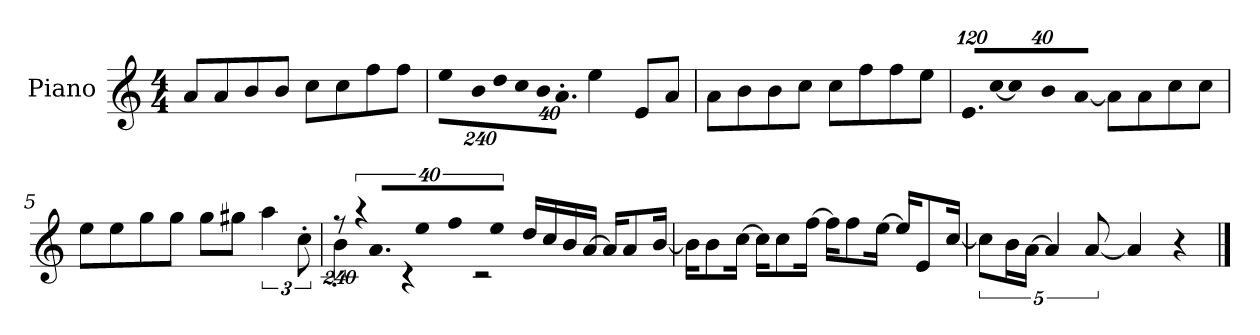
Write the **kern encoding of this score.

**kern
*part1
*staff1
*I"Piano
*I'P-no
*clefG2
*k[]
*M4/4
*MM90
=1
8a/L
8a/
8b/
8b/J
8cc\L
8cc\
8ff\
8ff\J
=2
*Xbrackettup
!LO:N:vis=8
960%137ee\L
!LO:N:vis=16
1920%137b\L
!LO:N:vis=16
1920%137dd\
!LO:N:vis=16
1920%137cc\
!LO:N:vis=32
640%23b\K
!LO:N:vis=16.
960%103a'\JJ
4ee\
8e/L
8a/J
=3
8a\L
8b\
8b\
8cc\J
8cc\L
8ff\
8ff\
8ee\J
=4
!LO:N:vis=16.
960%103e/LL
!LO:N:vis=32
[640%23cc/JK
!LO:N:vis=8
960%137cc/]
!LO:N:vis=16
1920%137b/K
!LO:N:vis=8
[960%137a/J
8a\L]
8a\
8cc\
8cc\J
!!LO:LB:g=z
=5
8ee\L
8ee\
8gg\
8gg\J
8gg\L
8gg#X\J
*brackettup
6aa\
12cc'\
=6
!LO:N:vis=16
*^
1920%137r	4b'\
!LO:N:vis=32	!
640%23r	.
!LO:N:vis=16.	!
960%103a/KL	.
!LO:N:vis=8	!
960%137ee/	.
.	4r
!LO:N:vis=16	!
1920%137ff/L	.
!LO:N:vis=16	!
1920%137ee/JJ	.
16dd/LL	2r
16cc/	.
16b/	.
[16a/JJ	.
16a/KL]	.
8a/	.
[16b/Jk	.
*v	*v
=7
16b\KL]
8b\
[16cc\Jk
16cc\KL]
8cc\
[16ff\Jk
16ff\KL]
8ff\
[16ee\Jk
16ee/KL]
8e/
[16cc/Jk
=8
10cc\L]
20b\L
[20a\JJ
5a/]
[10a/
4a/]
4r
==
*-
